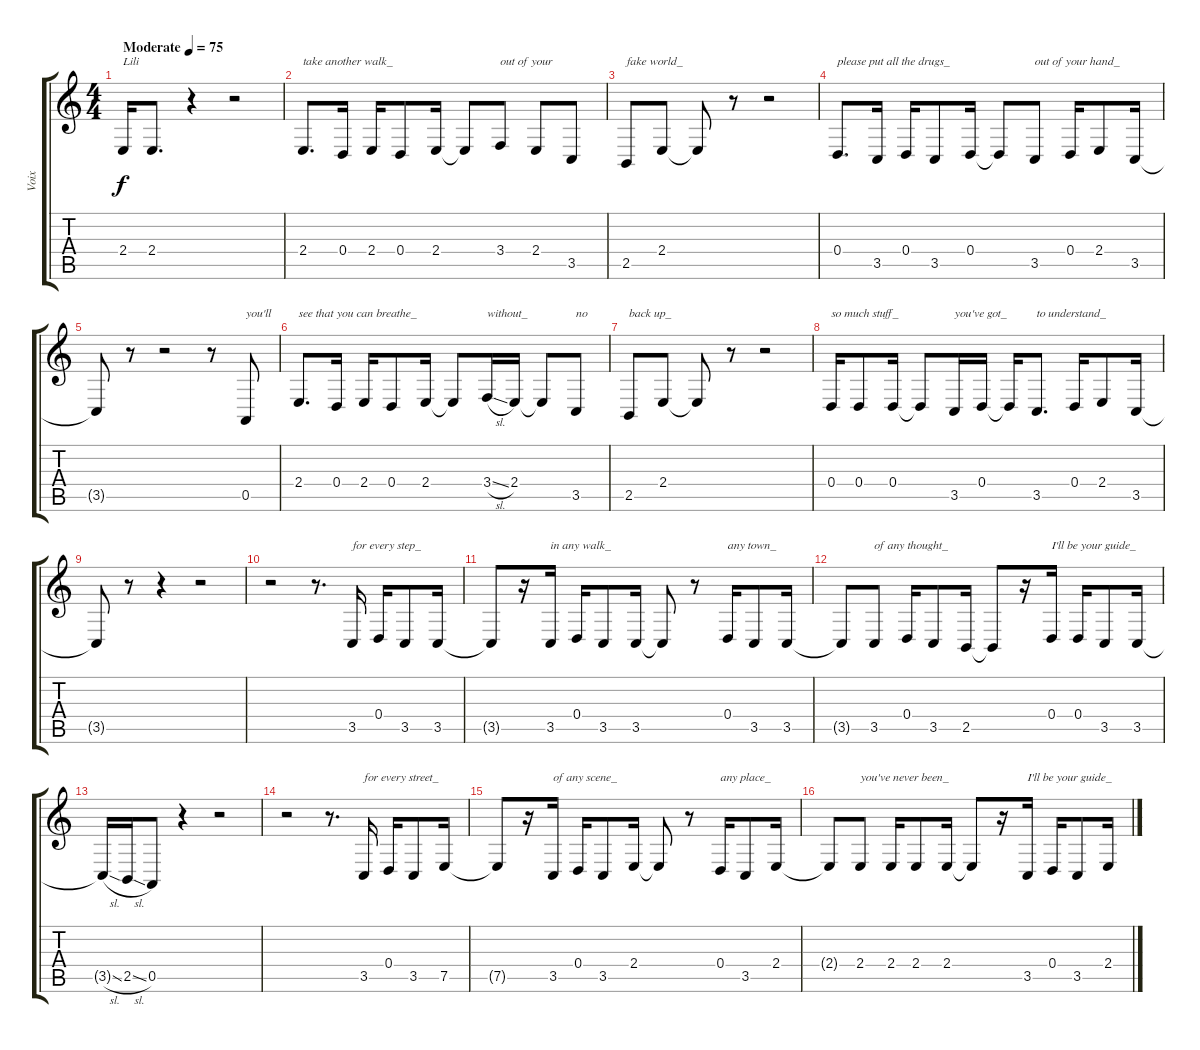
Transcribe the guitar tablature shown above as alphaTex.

\track ("Voix" "Voix") {instrument lead1square}
\staff {score tabs}
\tuning (E4 B3 G3 D3 A2 E2) {hide}
\ts (4 4)
\tempo (75 "Moderate")
\clef g2
\ks c
2.4.16{txt "Lili" dy f instrument lead1square} 2.4.8{d} r.4 r.2 |
2.4.8{d txt "take another walk_"} 0.4.16 2.4.16 0.4.8 2.4.16 2.4{t}.8 3.4.8{txt "out of your"} 2.4.8 3.5.8 |
2.5.8{txt "fake world_"} 2.4.8 2.4{t}.8 r.8 r.2 |
0.4.8{d txt "please put all the drugs_"} 3.5.16 0.4.16 3.5.8 0.4.16 0.4{t}.8 3.5.8{txt "out of your hand_"} 0.4.16 2.4.8 3.5.16 |
3.5{t}.8 r.8 r.2 r.8 0.5.8{txt "you'll"} |
2.4.8{d txt "see that you can breathe_"} 0.4.16 2.4.16 0.4.8 2.4.16 2.4{t}.8 3.4{sl}.16{txt "without_"} 2.4.16 2.4{t}.8 3.5.8{txt "no"} |
2.5.8{txt "back up_"} 2.4.8 2.4{t}.8 r.8 r.2 |
0.4.16{txt "so much stuff_"} 0.4.8 0.4.16 0.4{t}.8 3.5.16{txt "you've got_"} 0.4.16 0.4{t}.16 3.5.8{d txt "to understand_"} 0.4.16 2.4.8 3.5.16 |
3.5{t}.8 r.8 r.4 r.2 |
r.2 r.8{d} 3.5.16{txt "for every step_"} 0.4.16 3.5.8 3.5.16 |
3.5{t}.8 r.16 3.5.16{txt "in any walk_"} 0.4.16 3.5.8 3.5.16 3.5{t}.8 r.8 0.4.16{txt "any town_"} 3.5.8 3.5.16 |
3.5{t}.8 3.5.8{txt "of any thought_"} 0.4.16 3.5.8 2.5.16 2.5{t}.8 r.16 0.4.16{txt "I'll be your guide_"} 0.4.16 3.5.8 3.5.16 |
3.5{sl t}.16 2.5{sl}.16 0.5.8 r.4 r.2 |
r.2 r.8{d} 3.5.16{txt "for every street_"} 0.4.16 3.5.8 7.5.16 |
7.5{t}.8 r.16 3.5.16{txt "of any scene_"} 0.4.16 3.5.8 2.4.16 2.4{t}.8 r.8 0.4.16{txt "any place_"} 3.5.8 2.4.16 |
2.4{t}.8 2.4.8{txt "you've never been_"} 2.4.16 2.4.8 2.4.16 2.4{t}.8 r.16 3.5.16{txt "I'll be your guide_"} 0.4.16 3.5.8 2.4.16
